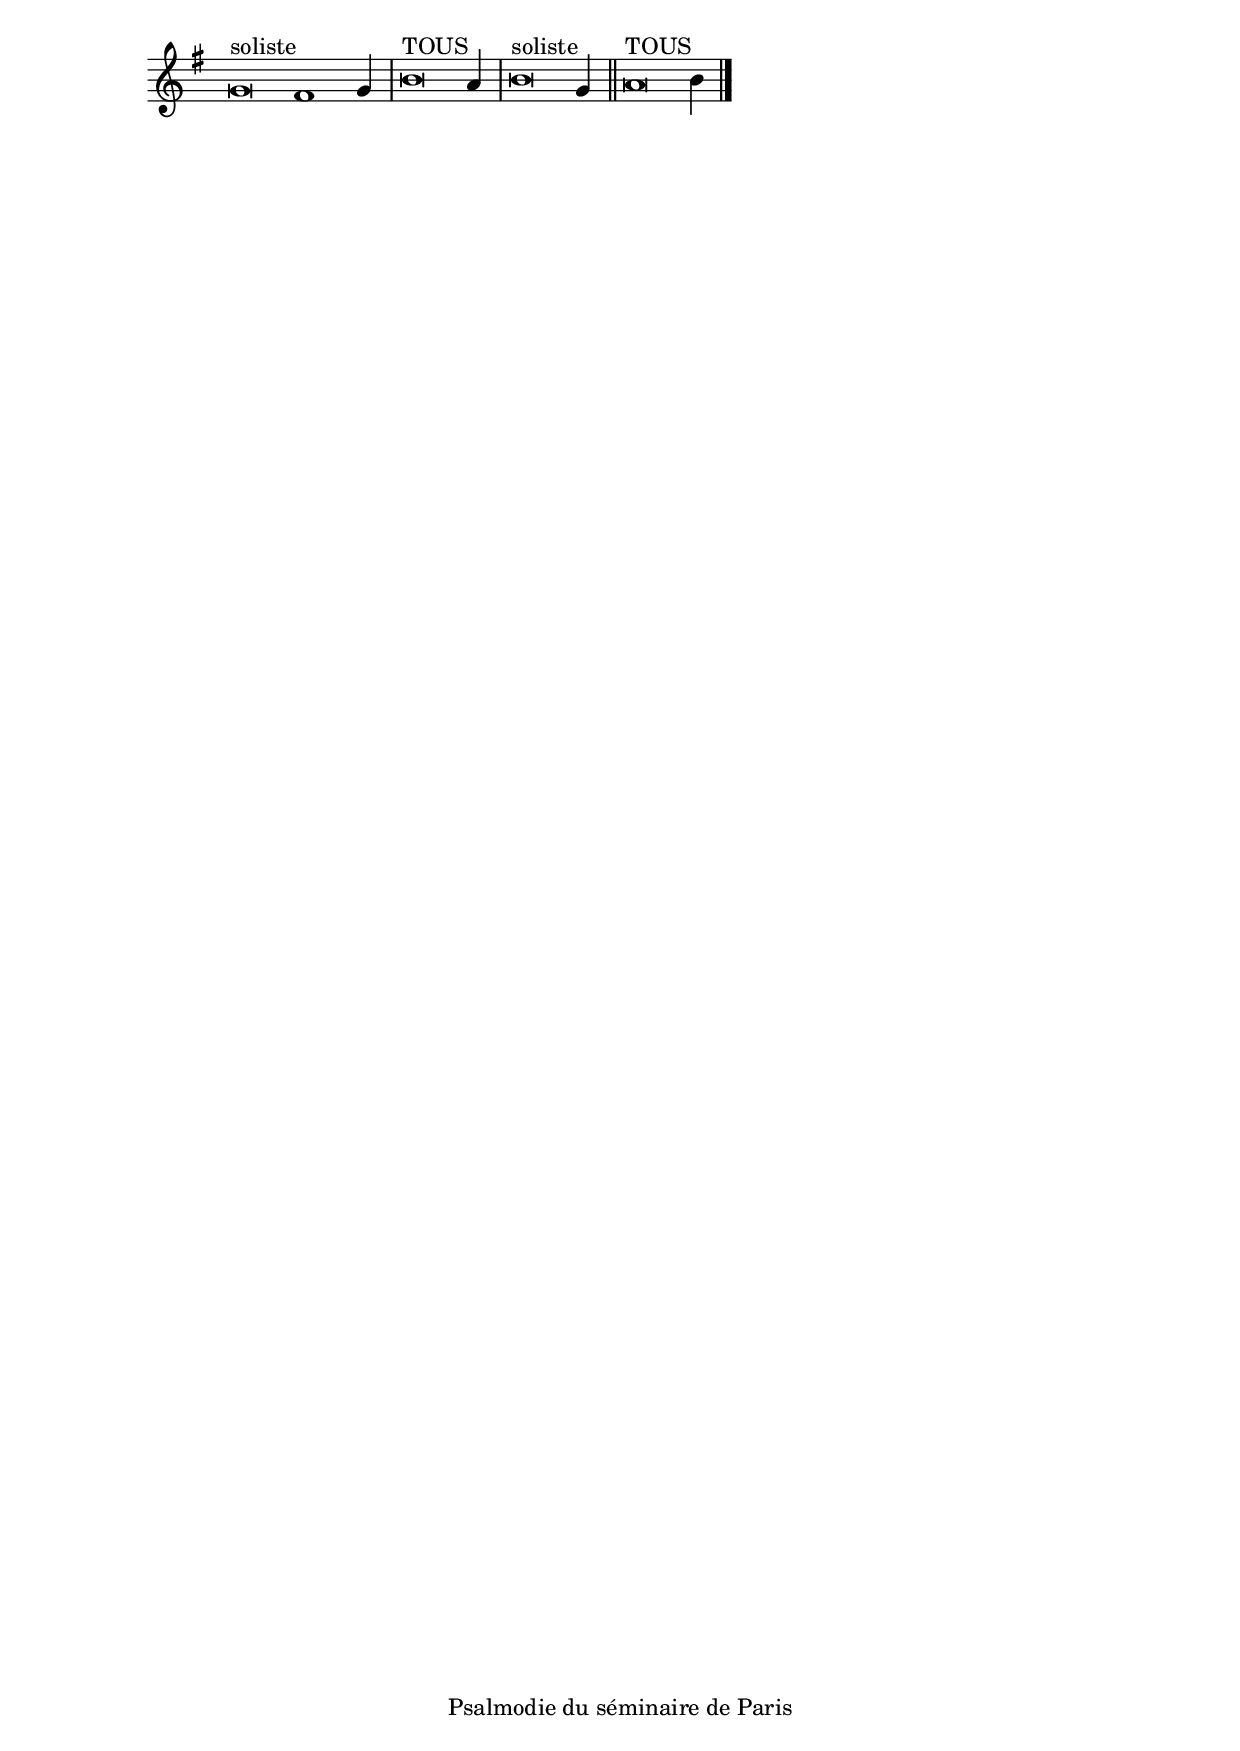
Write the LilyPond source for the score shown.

\version "2.20.0"
\language "italiano"

stemOff = \hide Staff.Stem
stemOn  = \undo \stemOff

\header {
  %title = "Psaume 40"
  %tagline = ##f
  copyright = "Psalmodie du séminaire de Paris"
}

\score {
  \new Staff \with { \remove "Time_signature_engraver" }
  \relative
  {
    \key sol \major
    \cadenzaOn
    \stemOff sol'\breve^\markup{ soliste } fad1 \stemOn sol4
    \bar "|"
    \stemOff si\breve^\markup{ TOUS } \stemOn la4
    \bar "|"
    \stemOff si\breve^\markup{ soliste } \stemOn sol4
    \bar "||"
    \stemOff la\breve^\markup{ TOUS } \stemOn si4
    \bar "|."
  }
}